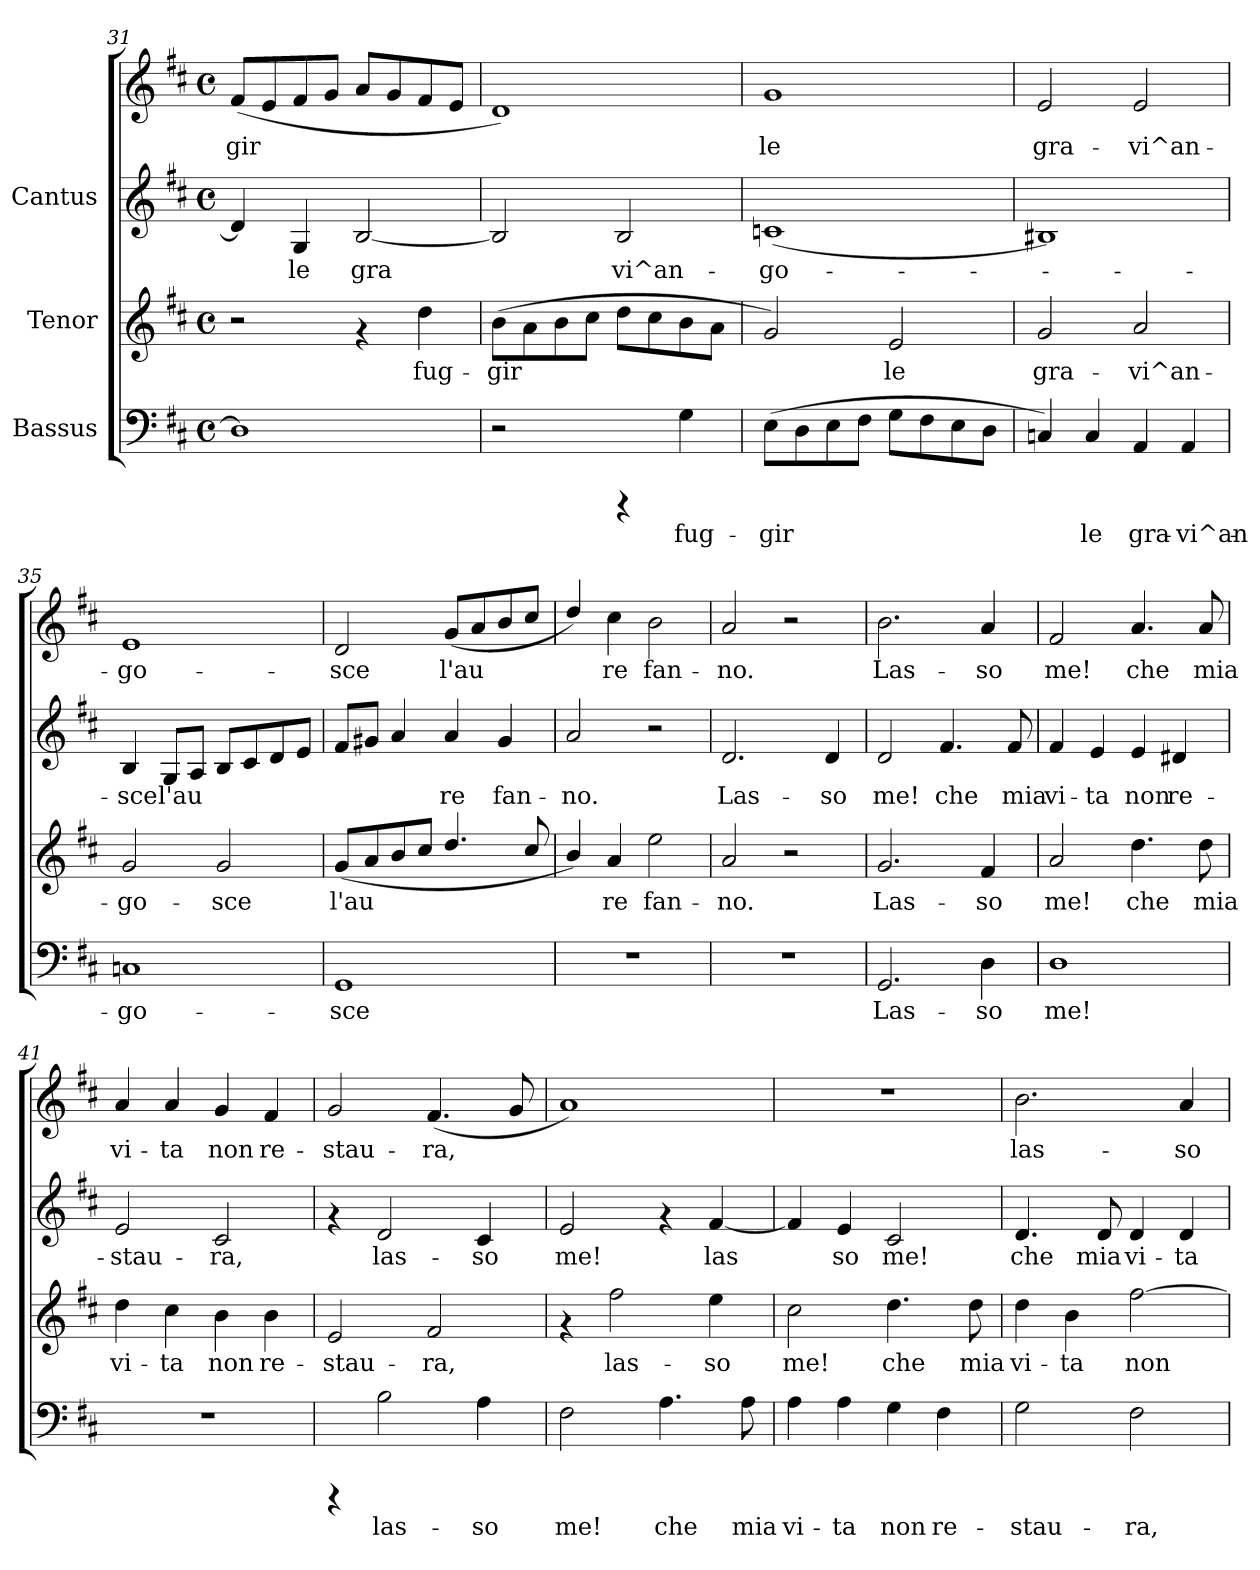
**kern	**text	**kern	**text	**kern	**text	**kern	**text
*part3	*part3	*part2	*part2	*part1	*part1	*part1	*part1
*staff4	*staff4	*staff3	*staff3	*staff2	*staff2	*staff1	*staff1
*I"Bassus	*	*I"Tenor	*	*I"Cantus	*	*	*
!!LO:LB:g=z
*clefF4	*	*clefG2	*	*clefG2	*	*clefG2	*
*k[f#c#]	*	*k[f#c#]	*	*k[f#c#]	*	*k[f#c#]	*
*D:	*	*D:	*	*D:	*	*D:	*
*M4/4	*	*M4/4	*	*M4/4	*	*M4/4	*
*met(c)	*	*met(c)	*	*met(c)	*	*met(c)	*
=31	=31	=31	=31	=31	=31	=31	=31
!	!	!	!	!	!LO:LY:b:cj	!	!LO:LY:b:cj
1D]	.	2r	.	4d/]	.	(<8f#/L	-gir
!	!	!	!	!	!	!	!LO:LY:b:cj
.	.	.	.	.	.	8e/	.
!	!	!	!	!	!LO:LY:b:cj	!	!LO:LY:b:cj
.	.	.	.	4G/	le	8f#/	.
!	!	!	!	!	!	!	!LO:LY:b:cj
.	.	.	.	.	.	8g/J	.
!	!	!	!	!	!LO:LY:b:cj	!	!LO:LY:b:cj
.	.	4rf	.	[<2B/	gra-	8a/L	.
!	!	!	!	!	!	!	!LO:LY:b:cj
.	.	.	.	.	.	8g/	.
!	!	!	!LO:LY:b:cj	!	!	!	!LO:LY:b:cj
.	.	4dd\	fug-	.	.	8f#/	.
!	!	!	!	!	!	!	!LO:LY:b:cj
.	.	.	.	.	.	8e/J	.
=32	=32	=32	=32	=32	=32	=32	=32
!	!	!	!LO:LY:b:cj	!	!LO:LY:b:cj	!	!
2r	.	(>8b\L	-gir	2B/]	-	1d)	.
!	!	!	!LO:LY:b:cj	!	!	!	!
.	.	8a\	.	.	.	.	.
!	!	!	!LO:LY:b:cj	!	!	!	!
.	.	8b\	.	.	.	.	.
!	!	!	!LO:LY:b:cj	!	!	!	!
.	.	8cc#\J	.	.	.	.	.
!	!	!	!LO:LY:b:cj	!	!LO:LY:b:cj	!	!
4rCCC	.	8dd\L	.	2B/	vi^an-	.	.
!	!	!	!LO:LY:b:cj	!	!	!	!
.	.	8cc#\	.	.	.	.	.
!	!LO:LY:b:cj	!	!LO:LY:b:cj	!	!	!	!
4G\	fug-	8b\	.	.	.	.	.
!	!	!	!LO:LY:b:cj	!	!	!	!
.	.	8a\J	.	.	.	.	.
=33	=33	=33	=33	=33	=33	=33	=33
!	!LO:LY:b:cj	!	!LO:LY:b:cj	!	!LO:LY:b:cj	!	!LO:LY:b:cj
(>8E\L	-gir	2g/)	.	[<1cn	go-	1g	-le
!	!LO:LY:b:cj	!	!	!	!	!	!
8D\	.	.	.	.	.	.	.
!	!LO:LY:b:cj	!	!	!	!	!	!
8E\	.	.	.	.	.	.	.
!	!LO:LY:b:cj	!	!	!	!	!	!
8F#\J	.	.	.	.	.	.	.
!	!LO:LY:b:cj	!	!LO:LY:b:cj	!	!	!	!
8G\L	.	2e/	le	.	.	.	.
!	!LO:LY:b:cj	!	!	!	!	!	!
8F#\	.	.	.	.	.	.	.
!	!LO:LY:b:cj	!	!	!	!	!	!
8E\	.	.	.	.	.	.	.
!	!LO:LY:b:cj	!	!	!	!	!	!
8D\J	.	.	.	.	.	.	.
=34	=34	=34	=34	=34	=34	=34	=34
!	!LO:LY:b:cj	!	!LO:LY:b:cj	!	!	!	!LO:LY:b:cj
4Cn/)	.	2g/	gra-	1B#X]	.	2e/	-gra-
!	!LO:LY:b:cj	!	!	!	!	!	!
4C/	le	.	.	.	.	.	.
!	!LO:LY:b:cj	!	!LO:LY:b:cj	!	!	!	!LO:LY:b:cj
4AA/	gra-	2a/	-vi^an-	.	.	2e/	-vi^an-
!	!LO:LY:b:cj	!	!	!	!	!	!
4AA/	-vi^an-	.	.	.	.	.	.
!!LO:LB:g=z
=35	=35	=35	=35	=35	=35	=35	=35
!	!LO:LY:b:cj	!	!LO:LY:b:cj	!	!LO:LY:b:cj	!	!LO:LY:b:cj
1Cn	-go-	2g/	-go-	4B/	-sce	1e	-go-
!	!	!	!	!	!LO:LY:b:cj	!	!
.	.	.	.	8G/L	l'au-	.	.
!	!	!	!	!	!LO:LY:b:cj	!	!
.	.	.	.	8A/J	--	.	.
!	!	!	!LO:LY:b:cj	!	!LO:LY:b:cj	!	!
.	.	2g/	-sce	8B/L	--	.	.
!	!	!	!	!	!LO:LY:b:cj	!	!
.	.	.	.	8c#/	--	.	.
!	!	!	!	!	!LO:LY:b:cj	!	!
.	.	.	.	8d/	--	.	.
!	!	!	!	!	!LO:LY:b:cj	!	!
.	.	.	.	8e/J	--	.	.
=36	=36	=36	=36	=36	=36	=36	=36
!	!LO:LY:b:cj	!	!LO:LY:b:cj	!	!LO:LY:b:cj	!	!LO:LY:b:cj
1GG	-sce	(<8g/L	l'au-	8f#/L	-	2d/	-sce
!	!	!	!LO:LY:b:cj	!	!LO:LY:b:cj	!	!
.	.	8a/	--	8g#X/J	.	.	.
!	!	!	!LO:LY:b:cj	!	!LO:LY:b:cj	!	!
.	.	8b/	--	4a/	.	.	.
!	!	!	!LO:LY:b:cj	!	!	!	!
.	.	8cc#/J	--	.	.	.	.
!	!	!	!LO:LY:b:cj	!	!LO:LY:b:cj	!	!LO:LY:b:cj
.	.	4.dd/	--	4a/	re	(<8g/L	l'au-
!	!	!	!	!	!	!	!LO:LY:b:cj
.	.	.	.	.	.	8a/	--
!	!	!	!	!	!LO:LY:b:cj	!	!LO:LY:b:cj
.	.	.	.	4g#/	fan-	8b/	--
!	!	!	!LO:LY:b:cj	!	!	!	!LO:LY:b:cj
.	.	8cc#/	--	.	.	8cc#/J	--
=37	=37	=37	=37	=37	=37	=37	=37
!	!	!	!LO:LY:b:cj	!	!LO:LY:b:cj	!	!LO:LY:b:cj
1r	.	4b/)	-	2a/	-no.	4dd/)	-
!	!	!	!LO:LY:b:cj	!	!	!	!LO:LY:b:cj
.	.	4a/	re	.	.	4cc#\	re
!	!	!	!LO:LY:b:cj	!	!	!	!LO:LY:b:cj
.	.	2ee\	fan-	2r	.	2b\	fan-
=38	=38	=38	=38	=38	=38	=38	=38
!	!	!	!LO:LY:b:cj	!	!LO:LY:b:cj	!	!LO:LY:b:cj
1r	.	2a/	-no.	2.d/	Las-	2a/	no.
.	.	2r	.	.	.	2r	.
!	!	!	!	!	!LO:LY:b:cj	!	!
.	.	.	.	4d/	-so	.	.
=39	=39	=39	=39	=39	=39	=39	=39
!	!LO:LY:b:cj	!	!LO:LY:b:cj	!	!LO:LY:b:cj	!	!LO:LY:b:cj
2.GG/	Las-	2.g/	Las-	2d/	me!	2.b\	Las-
!	!	!	!	!	!LO:LY:b:cj	!	!
.	.	.	.	4.f#/	che	.	.
!	!LO:LY:b:cj	!	!LO:LY:b:cj	!	!	!	!LO:LY:b:cj
4D\	-so	4f#/	-so	.	.	4a/	-so
!	!	!	!	!	!LO:LY:b:cj	!	!
.	.	.	.	8f#/	mia	.	.
!!LO:PB:g=z
=40	=40	=40	=40	=40	=40	=40	=40
!	!LO:LY:b:cj	!	!LO:LY:b:cj	!	!LO:LY:b:cj	!	!LO:LY:b:cj
1D	me!	2a/	me!	4f#/	vi-	2f#/	me!
!	!	!	!	!	!LO:LY:b:cj	!	!
.	.	.	.	4e/	-ta	.	.
!	!	!	!LO:LY:b:cj	!	!LO:LY:b:cj	!	!LO:LY:b:cj
.	.	4.dd\	che	4e/	non	4.a/	che
!	!	!	!	!	!LO:LY:b:cj	!	!
.	.	.	.	4d#X/	re-	.	.
!	!	!	!LO:LY:b:cj	!	!	!	!LO:LY:b:cj
.	.	8dd\	mia	.	.	8a/	mia
=41	=41	=41	=41	=41	=41	=41	=41
!	!	!	!LO:LY:b:cj	!	!LO:LY:b:cj	!	!LO:LY:b:cj
1r	.	4dd\	vi-	2e/	-stau-	4a/	-vi-
!	!	!	!LO:LY:b:cj	!	!	!	!LO:LY:b:cj
.	.	4cc#\	-ta	.	.	4a/	-ta
!	!	!	!LO:LY:b:cj	!	!LO:LY:b:cj	!	!LO:LY:b:cj
.	.	4b\	non	2c#/	-ra,	4g/	non
!	!	!	!LO:LY:b:cj	!	!	!	!LO:LY:b:cj
.	.	4b\	re-	.	.	4f#/	re-
=42	=42	=42	=42	=42	=42	=42	=42
!	!	!	!LO:LY:b:cj	!	!	!	!LO:LY:b:cj
4rCCC	.	2e/	-stau-	4rf	.	2g/	stau-
!	!LO:LY:b:cj	!	!	!	!LO:LY:b:cj	!	!
2B\	las-	.	.	2d/	las-	.	.
!	!	!	!LO:LY:b:cj	!	!	!	!LO:LY:b:cj
.	.	2f#/	-ra,	.	.	(<4.f#/	-ra,
!	!LO:LY:b:cj	!	!	!	!LO:LY:b:cj	!	!
4A\	-so	.	.	4c#/	-so	.	.
!	!	!	!	!	!	!	!LO:LY:b:cj
.	.	.	.	.	.	8g/	.
=43	=43	=43	=43	=43	=43	=43	=43
!	!LO:LY:b:cj	!	!	!	!LO:LY:b:cj	!	!
2F#\	me!	4rf	.	2e/	me!	1a)	.
!	!	!	!LO:LY:b:cj	!	!	!	!
.	.	2ff#\	las-	.	.	.	.
!	!LO:LY:b:cj	!	!	!	!	!	!
4.A\	che	.	.	4rf	.	.	.
!	!	!	!LO:LY:b:cj	!	!LO:LY:b:cj	!	!
.	.	4ee\	-so	[<4f#/	las-	.	.
!	!LO:LY:b:cj	!	!	!	!	!	!
8A\	mia	.	.	.	.	.	.
=44	=44	=44	=44	=44	=44	=44	=44
!	!LO:LY:b:cj	!	!LO:LY:b:cj	!	!LO:LY:b:cj	!	!
4A\	vi-	2cc#\	me!	4f#/]	-	1r	.
!	!LO:LY:b:cj	!	!	!	!LO:LY:b:cj	!	!
4A\	-ta	.	.	4e/	so	.	.
!	!LO:LY:b:cj	!	!LO:LY:b:cj	!	!LO:LY:b:cj	!	!
4G\	non	4.dd\	che	2c#/	me!	.	.
!	!LO:LY:b:cj	!	!	!	!	!	!
4F#\	re-	.	.	.	.	.	.
!	!	!	!LO:LY:b:cj	!	!	!	!
.	.	8dd\	mia	.	.	.	.
!!LO:LB:g=z
=45	=45	=45	=45	=45	=45	=45	=45
!	!LO:LY:b:cj	!	!LO:LY:b:cj	!	!LO:LY:b:cj	!	!LO:LY:b:cj
2G\	-stau-	4dd\	vi-	4.d/	che	2.b\	las-
!	!	!	!LO:LY:b:cj	!	!	!	!
.	.	4b\	-ta	.	.	.	.
!	!	!	!	!	!LO:LY:b:cj	!	!
.	.	.	.	8d/	mia	.	.
!	!LO:LY:b:cj	!	!LO:LY:b:cj	!	!LO:LY:b:cj	!	!
2F#\	-ra,	[>2ff#\	non	4d/	vi-	.	.
!	!	!	!	!	!LO:LY:b:cj	!	!LO:LY:b:cj
.	.	.	.	4d/	-ta	4a/	-so
=	=	=	=	=	=	=	=
*-	*-	*-	*-	*-	*-	*-	*-
